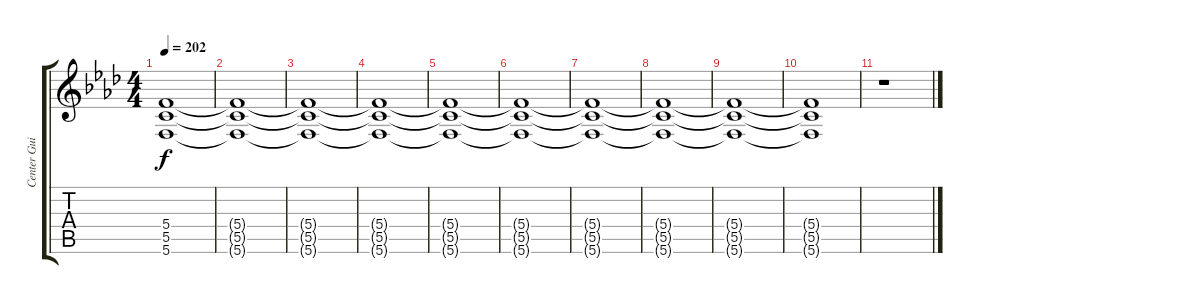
\track ("Center Guitar" "Center Gui") {instrument overdrivenguitar}
\staff {score tabs}
\tuning (D4 A3 F3 C3 G2 C2) {hide}
\ts (4 4)
\tempo 202
\clef g2
\ks ab
(5.4{t} 5.5{t} 5.6{t}).1{dy f} |
(5.4{t} 5.5{t} 5.6{t}).1 |
(5.4{t} 5.5{t} 5.6{t}).1{volume 8} |
(5.4{t} 5.5{t} 5.6{t}).1 |
(5.4{t} 5.5{t} 5.6{t}).1 |
(5.4{t} 5.5{t} 5.6{t}).1 |
(5.4{t} 5.5{t} 5.6{t}).1{volume 0} |
(5.4{t} 5.5{t} 5.6{t}).1 |
(5.4{t} 5.5{t} 5.6{t}).1 |
(5.4{t} 5.5{t} 5.6{t}).1 |
r.1
